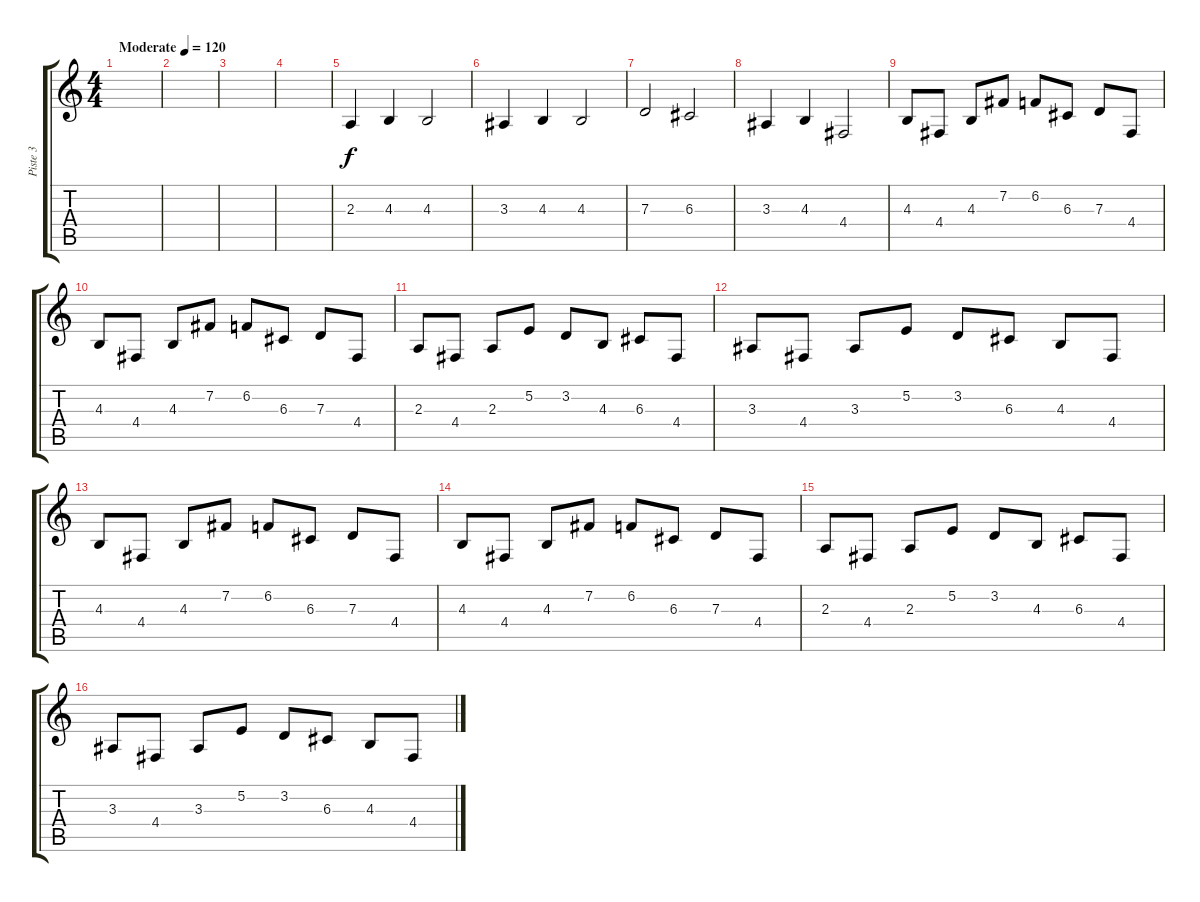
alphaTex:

\track ("Piste 3" "Piste 3") {instrument orchestralharp}
\staff {score tabs}
\tuning (E4 B3 G3 D3 A2 E2) {hide}
\ts (4 4)
\tempo (120 "Moderate")
\clef g2
\ks c
|
|
|
|
2.3.4 4.3.4 4.3.2 |
3.3.4 4.3.4 4.3.2 |
7.3.2 6.3.2 |
3.3.4 4.3.4 4.4.2 |
4.3.8 4.4.8 4.3.8 7.2.8 6.2.8 6.3.8 7.3.8 4.4.8 |
4.3.8 4.4.8 4.3.8 7.2.8 6.2.8 6.3.8 7.3.8 4.4.8 |
2.3.8 4.4.8 2.3.8 5.2.8 3.2.8 4.3.8 6.3.8 4.4.8 |
3.3.8 4.4.8 3.3.8 5.2.8 3.2.8 6.3.8 4.3.8 4.4.8 |
4.3.8 4.4.8 4.3.8 7.2.8 6.2.8 6.3.8 7.3.8 4.4.8 |
4.3.8 4.4.8 4.3.8 7.2.8 6.2.8 6.3.8 7.3.8 4.4.8 |
2.3.8 4.4.8 2.3.8 5.2.8 3.2.8 4.3.8 6.3.8 4.4.8 |
3.3.8 4.4.8 3.3.8 5.2.8 3.2.8 6.3.8 4.3.8 4.4.8
